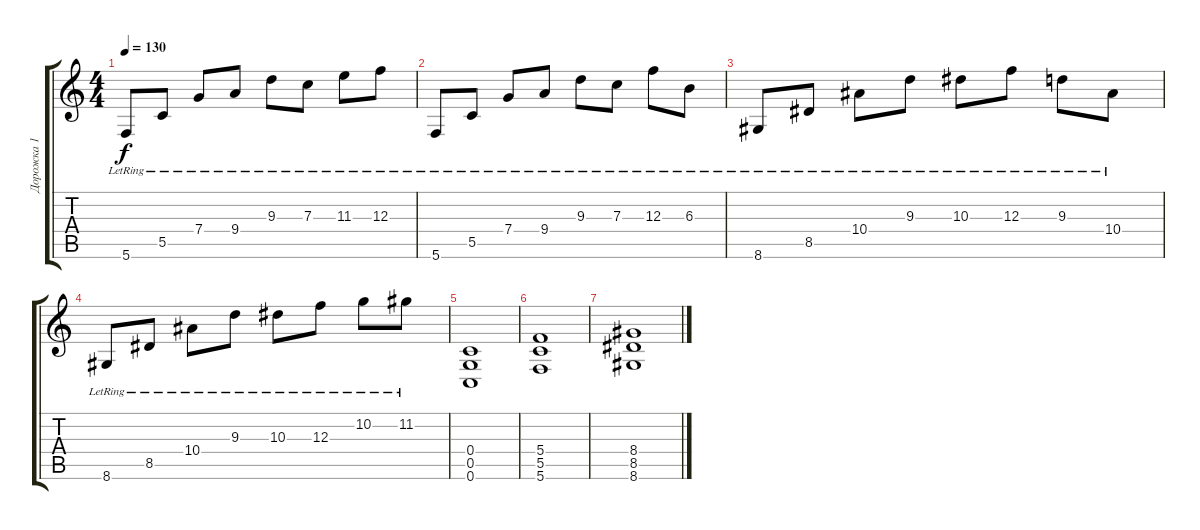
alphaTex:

\track ("Дорожка 1" "Дорожка 1") {instrument distortionguitar}
\staff {score tabs}
\tuning (D4 A3 F3 C3 G2 C2) {hide}
\ts (4 4)
\tempo 130
\clef g2
\ks c
5.6{lr}.8{dy f} 5.5{lr}.8 7.4{lr}.8 9.4{lr}.8 9.3{lr}.8 7.3{lr}.8 11.3{lr}.8 12.3{lr}.8 |
5.6{lr}.8 5.5{lr}.8 7.4{lr}.8 9.4{lr}.8 9.3{lr}.8 7.3{lr}.8 12.3{lr}.8 6.3{lr}.8 |
8.6{lr}.8 8.5{lr}.8 10.4{lr}.8 9.3{lr}.8 10.3{lr}.8 12.3{lr}.8 9.3{lr}.8 10.4{lr}.8 |
8.6{lr}.8 8.5{lr}.8 10.4{lr}.8 9.3{lr}.8 10.3{lr}.8 12.3{lr}.8 10.2{lr}.8 11.2{lr}.8 |
(0.4 0.5 0.6).1 |
(5.4 5.5 5.6).1 |
(8.4 8.5 8.6).1
